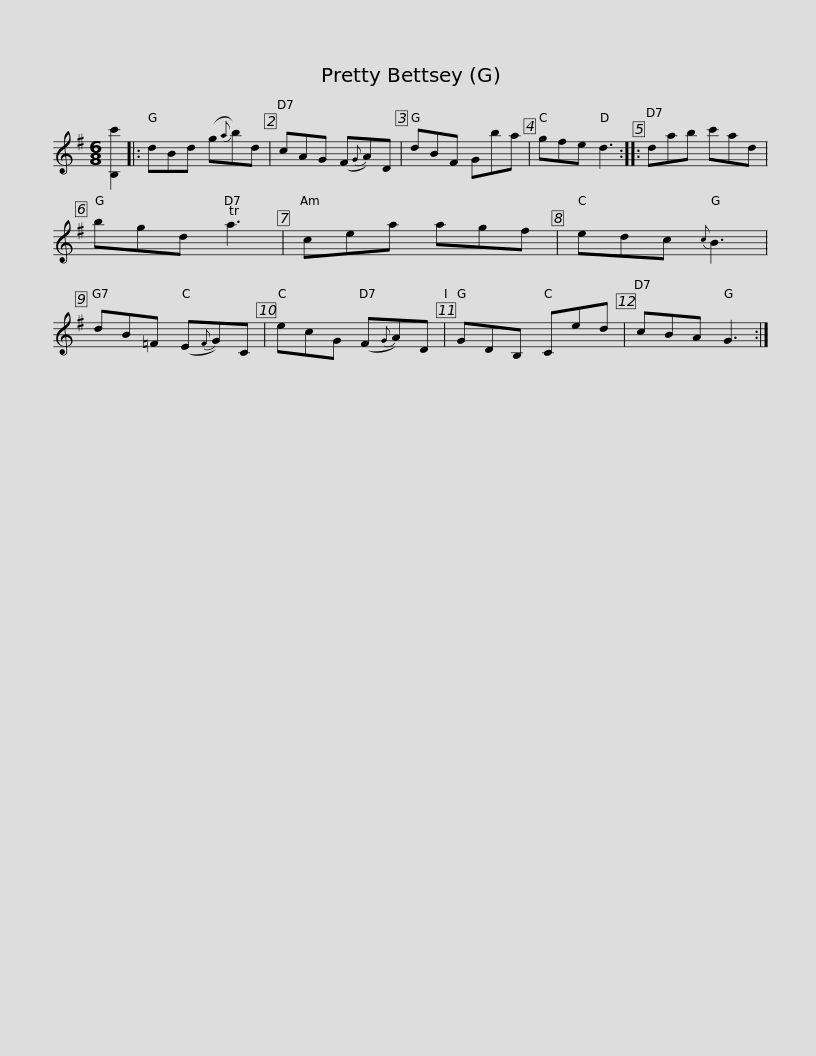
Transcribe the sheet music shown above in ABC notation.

X:1
L:1/8
M:6/8
I:linebreak $
K:G
V:1 treble
V:1
 [B,c']2 |: dBd (g{a}b)d | cAG (F{G}A)D | dBF Gba | gfe d3 :: %5
 dab c'ad | bgd Ta3 |$ cea agf | edc{c} B3 | dB=F (E{F}G)C | %10
 ecG (F{G}A)D | GDB, Ced | cBA G3 :| %13
